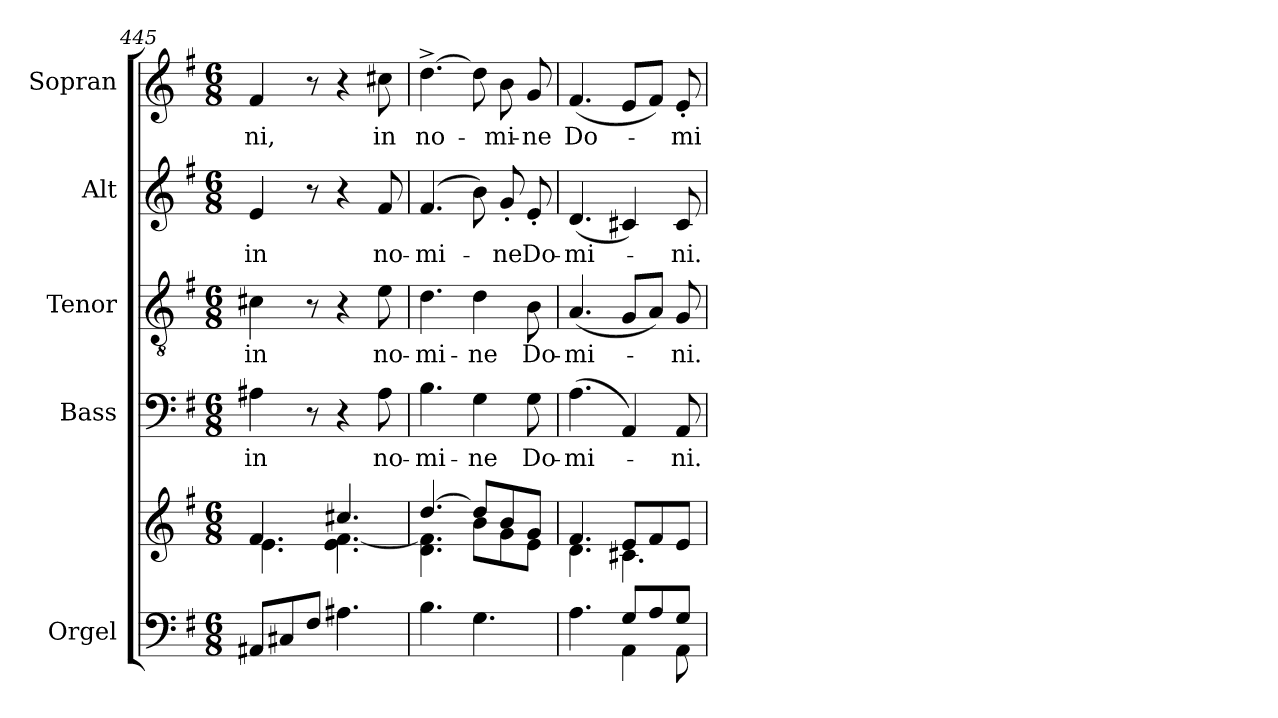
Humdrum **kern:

**kern	**kern	**kern	**text	**kern	**text	**kern	**text	**kern	**text
*part5	*part5	*part4	*part4	*part3	*part3	*part2	*part2	*part1	*part1
*staff6	*staff5	*staff4	*staff4	*staff3	*staff3	*staff2	*staff2	*staff1	*staff1
*I"Orgel	*	*I"Bass	*	*I"Tenor	*	*I"Alt	*	*I"Sopran	*
*I'Org.	*	*I'B.	*	*I'T.	*	*I'A.	*	*I'S.	*
*clefF4	*clefG2	*clefF4	*	*clefGv2	*	*clefG2	*	*clefG2	*
*k[f#]	*k[f#]	*k[f#]	*	*k[f#]	*	*k[f#]	*	*k[f#]	*
*G:	*G:	*G:	*	*G:	*	*G:	*	*G:	*
*M6/8	*M6/8	*M6/8	*	*M6/8	*	*M6/8	*	*M6/8	*
=445	=445	=445	=445	=445	=445	=445	=445	=445	=445
*	*^	*	*	*	*	*	*	*	*
!	!	!	!	!LO:LY:b	!	!LO:LY:b	!	!LO:LY:b	!	!LO:LY:b
8AA#X/L	4.f#/	4.e\	4A#X\	in	4c#X\	in	4e/	in	4f#/	-ni,
8C#X/	.	.	.	.	.	.	.	.	.	.
8F#/J	.	.	8r	.	8r	.	8r	.	8r	.
4.A#X\	4.cc#X/	4.e\ [<4.f#\	4r	.	4r	.	4r	.	4r	.
!	!	!	!	!LO:LY:b	!	!LO:LY:b	!	!LO:LY:b	!	!LO:LY:b
.	.	.	8A#\	no-	8e\	no-	8f#/	no-	8cc#X\	in
=446	=446	=446	=446	=446	=446	=446	=446	=446	=446	=446
!	!	!	!	!LO:LY:b	!	!LO:LY:b	!	!LO:LY:b	!	!LO:LY:b
4.B\	[>4.dd/	4.d\ 4.f#\]	4.B\	-mi-	4.d\	-mi-	(4.f#/	-mi-	[4.dd^>\	no-
!	!	!	!	!LO:LY:b	!	!LO:LY:b	!	!	!	!
4.G\	8dd/L]	8b\L	4G\	-ne	4d\	-ne	8b\)	.	8dd\]	.
!	!	!	!	!	!	!	!	!LO:LY:b	!	!LO:LY:b
.	8b/	8g\	.	.	.	.	8g'</	-ne	8b\	-mi-
!	!	!	!	!LO:LY:b	!	!LO:LY:b	!	!LO:LY:b	!	!LO:LY:b
.	8g/J	8e\J	8G\	Do-	8B\	Do-	8e'</	Do-	8g/	-ne
!!LO:LB:g=z
=447	=447	=447	=447	=447	=447	=447	=447	=447	=447	=447
*^	*	*	*	*	*	*	*	*	*	*
!	!	!	!	!	!LO:LY:b	!	!LO:LY:b	!	!LO:LY:b	!	!LO:LY:b
4.A\	4.ryy	4.f#/	4.d\	(>4.A\	-mi-	(<4.A/	-mi-	(<4.d/	-mi-	(<4.f#/	Do-
8G/L	4AA\	8e/L	4.c#X\	4AA/)	.	8G/L	.	4c#X/)	.	8e/L	.
8A/	.	8f#/	.	.	.	8A/J)	.	.	.	8f#/J)	.
!	!	!	!	!	!LO:LY:b	!	!LO:LY:b	!	!LO:LY:b	!	!LO:LY:b
8G/J	8AA\	8e/J	.	8AA/	-ni.	8G/	-ni.	8c#/	-ni.	8e'</	-mi-
*v	*v	*	*	*	*	*	*	*	*	*	*
*	*v	*v	*	*	*	*	*	*	*	*
=	=	=	=	=	=	=	=	=	=
*-	*-	*-	*-	*-	*-	*-	*-	*-	*-
